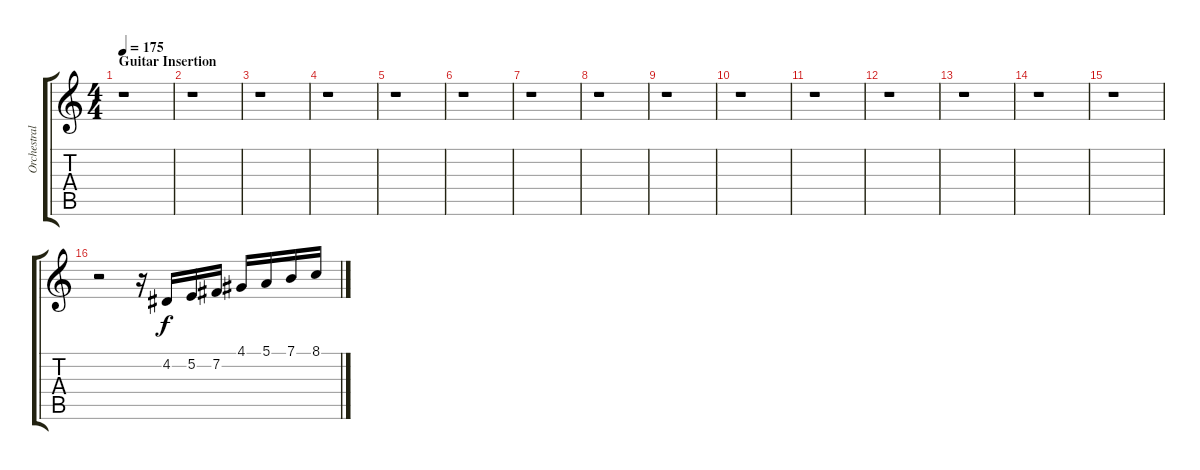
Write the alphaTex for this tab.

\track ("Orchestral Harp" "Orchestral") {instrument orchestralharp}
\staff {score tabs}
\tuning (E4 B3 G3 D3 A2 E2) {hide}
\ts (4 4)
\section ("" "Guitar Insertion")
\tempo 175
\clef g2
\ks c
r.1{dy f} |
r.1 |
r.1 |
r.1 |
r.1 |
r.1 |
r.1 |
r.1 |
r.1 |
r.1 |
r.1 |
r.1 |
r.1 |
r.1 |
r.1 |
r.2 r.16 4.2.16 5.2.16 7.2.16 4.1.16 5.1.16 7.1.16 8.1.16
